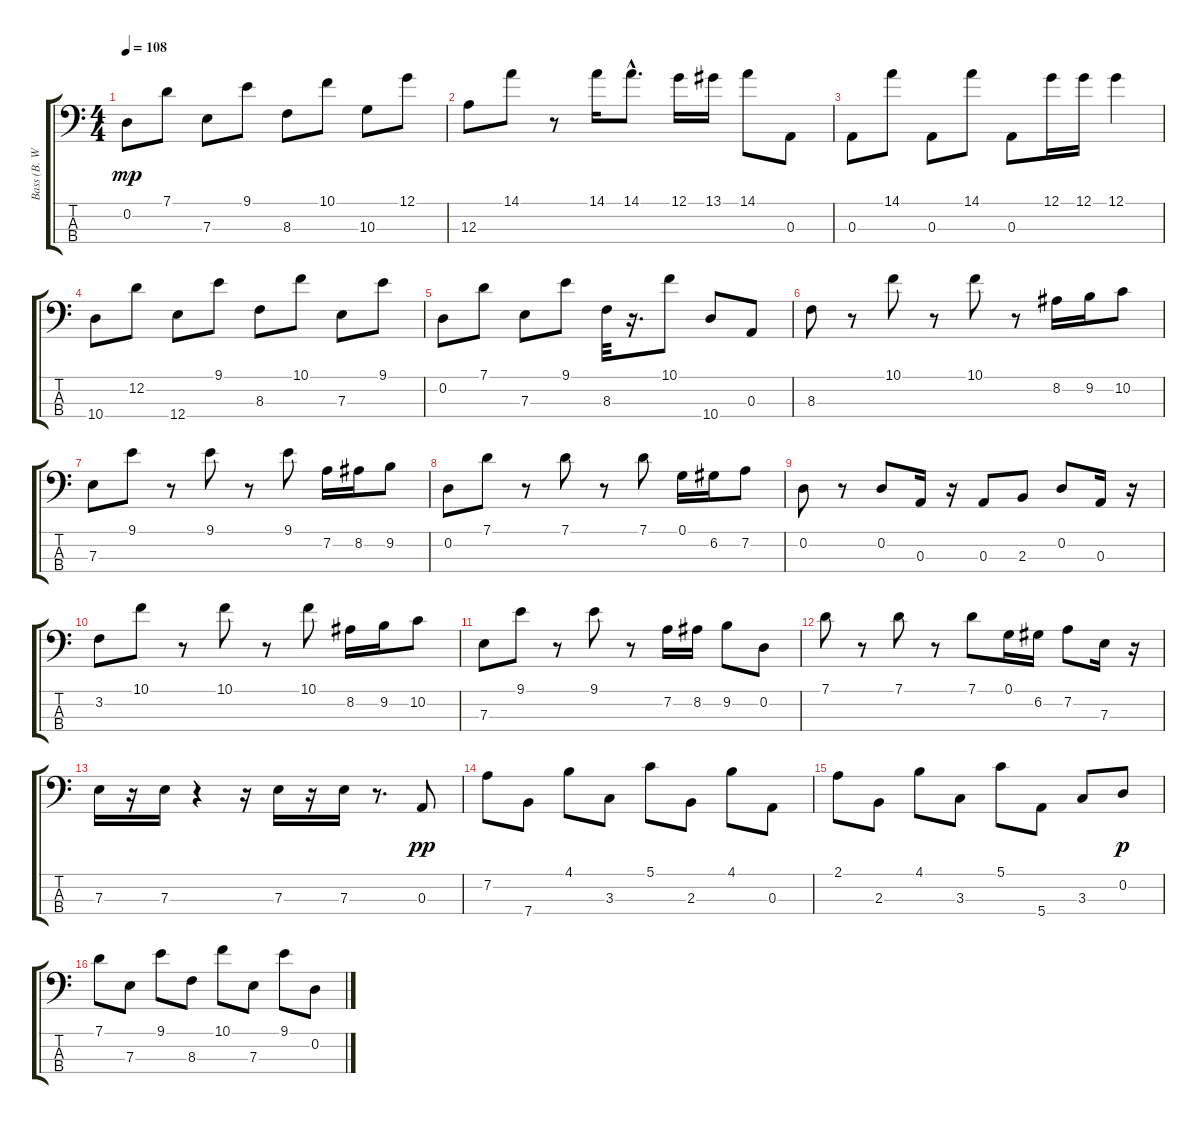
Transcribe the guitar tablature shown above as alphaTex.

\track ("Bass (B. Wyman)" "Bass (B. W") {instrument electricbassfinger}
\staff {score tabs}
\tuning (G2 D2 A1 E1) {hide}
\ts (4 4)
\tempo 108
\clef f4
\ks c
0.2.8{dy mp} 7.1.8 7.3.8 9.1.8 8.3.8 10.1.8 10.3.8 12.1.8 |
12.3.8 14.1.8 r.8 14.1.16 14.1{hac}.8{d} 12.1.16 13.1.16 14.1.8 0.3.8 |
0.3.8 14.1.8 0.3.8 14.1.8 0.3.8 12.1.16 12.1.16 12.1.4 |
10.4.8 12.2.8 12.4.8 9.1.8 8.3.8 10.1.8 7.3.8 9.1.8 |
0.2.8 7.1.8 7.3.8 9.1.8 8.3.32 r.16{d} 10.1.8 10.4.8 0.3.8 |
8.3.8 r.8 10.1.8 r.8 10.1.8 r.8 8.2.16 9.2.16 10.2.8 |
7.3.8 9.1.8 r.8 9.1.8 r.8 9.1.8 7.2.16 8.2.16 9.2.8 |
0.2.8 7.1.8 r.8 7.1.8 r.8 7.1.8 0.1.16 6.2.16 7.2.8 |
0.2.8 r.8 0.2.8 0.3.16 r.16 0.3.8 2.3.8 0.2.8 0.3.16 r.16 |
3.2.8 10.1.8 r.8 10.1.8 r.8 10.1.8 8.2.16 9.2.16 10.2.8 |
7.3.8 9.1.8 r.8 9.1.8 r.8 7.2.16 8.2.16 9.2.8 0.2.8 |
7.1.8 r.8 7.1.8 r.8 7.1.8 0.1.16 6.2.16 7.2.8 7.3.16 r.16 |
7.3.16 r.16 7.3.16 r.4 r.16 7.3.16 r.16 7.3.16 r.8{d} 0.3.8{dy pp} |
7.2.8 7.4.8 4.1.8 3.3.8 5.1.8 2.3.8 4.1.8 0.3.8 |
2.1.8 2.3.8 4.1.8 3.3.8 5.1.8 5.4.8 3.3.8 0.2.8{dy p} |
7.1.8 7.3.8 9.1.8 8.3.8 10.1.8 7.3.8 9.1.8 0.2.8
